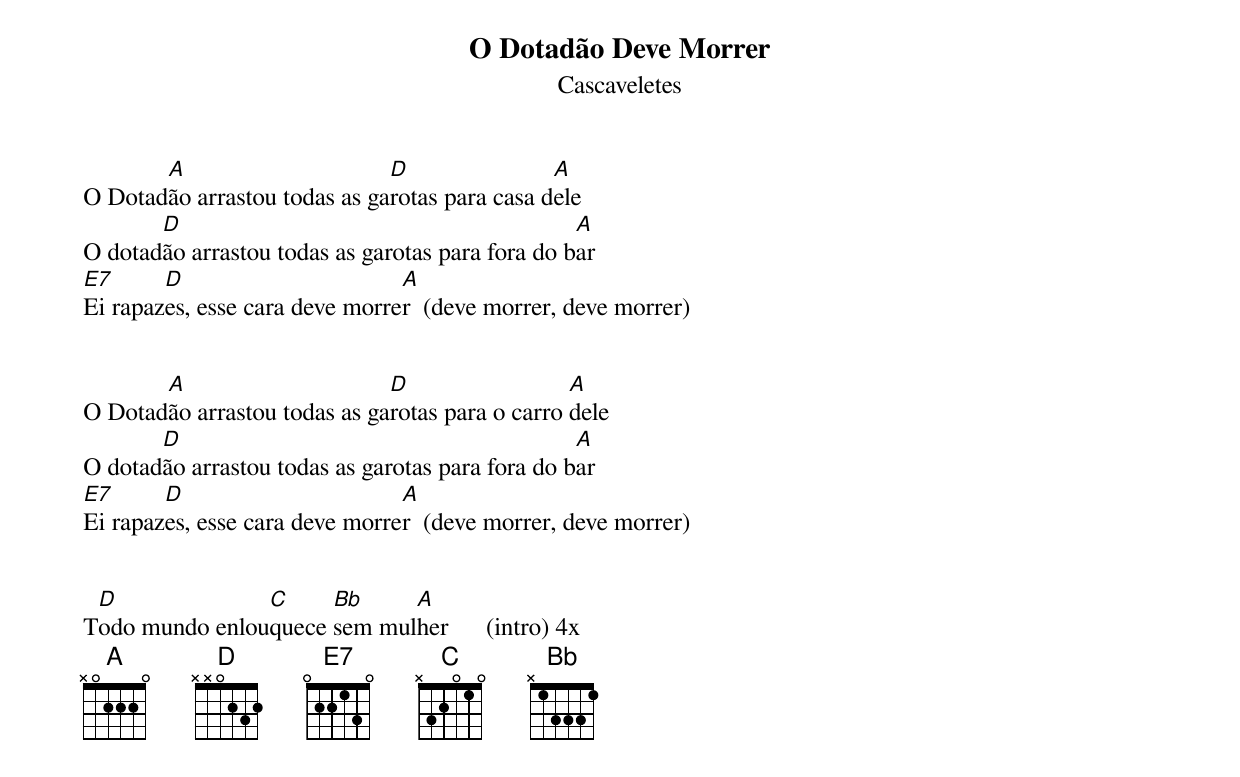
O Dotadão Deve Morrer
Cascaveletes

       A                      D                A
O Dotadão arrastou todas as garotas para casa dele
       D                                          A
O dotadão arrastou todas as garotas para fora do bar
E7      D                       A
Ei rapazes, esse cara deve morrer  (deve morrer, deve morrer)


       A                      D                  A
O Dotadão arrastou todas as garotas para o carro dele
       D                                          A
O dotadão arrastou todas as garotas para fora do bar
E7      D                       A
Ei rapazes, esse cara deve morrer  (deve morrer, deve morrer)


 D              C     Bb     A
Todo mundo enlouquece sem mulher      (intro) 4x
